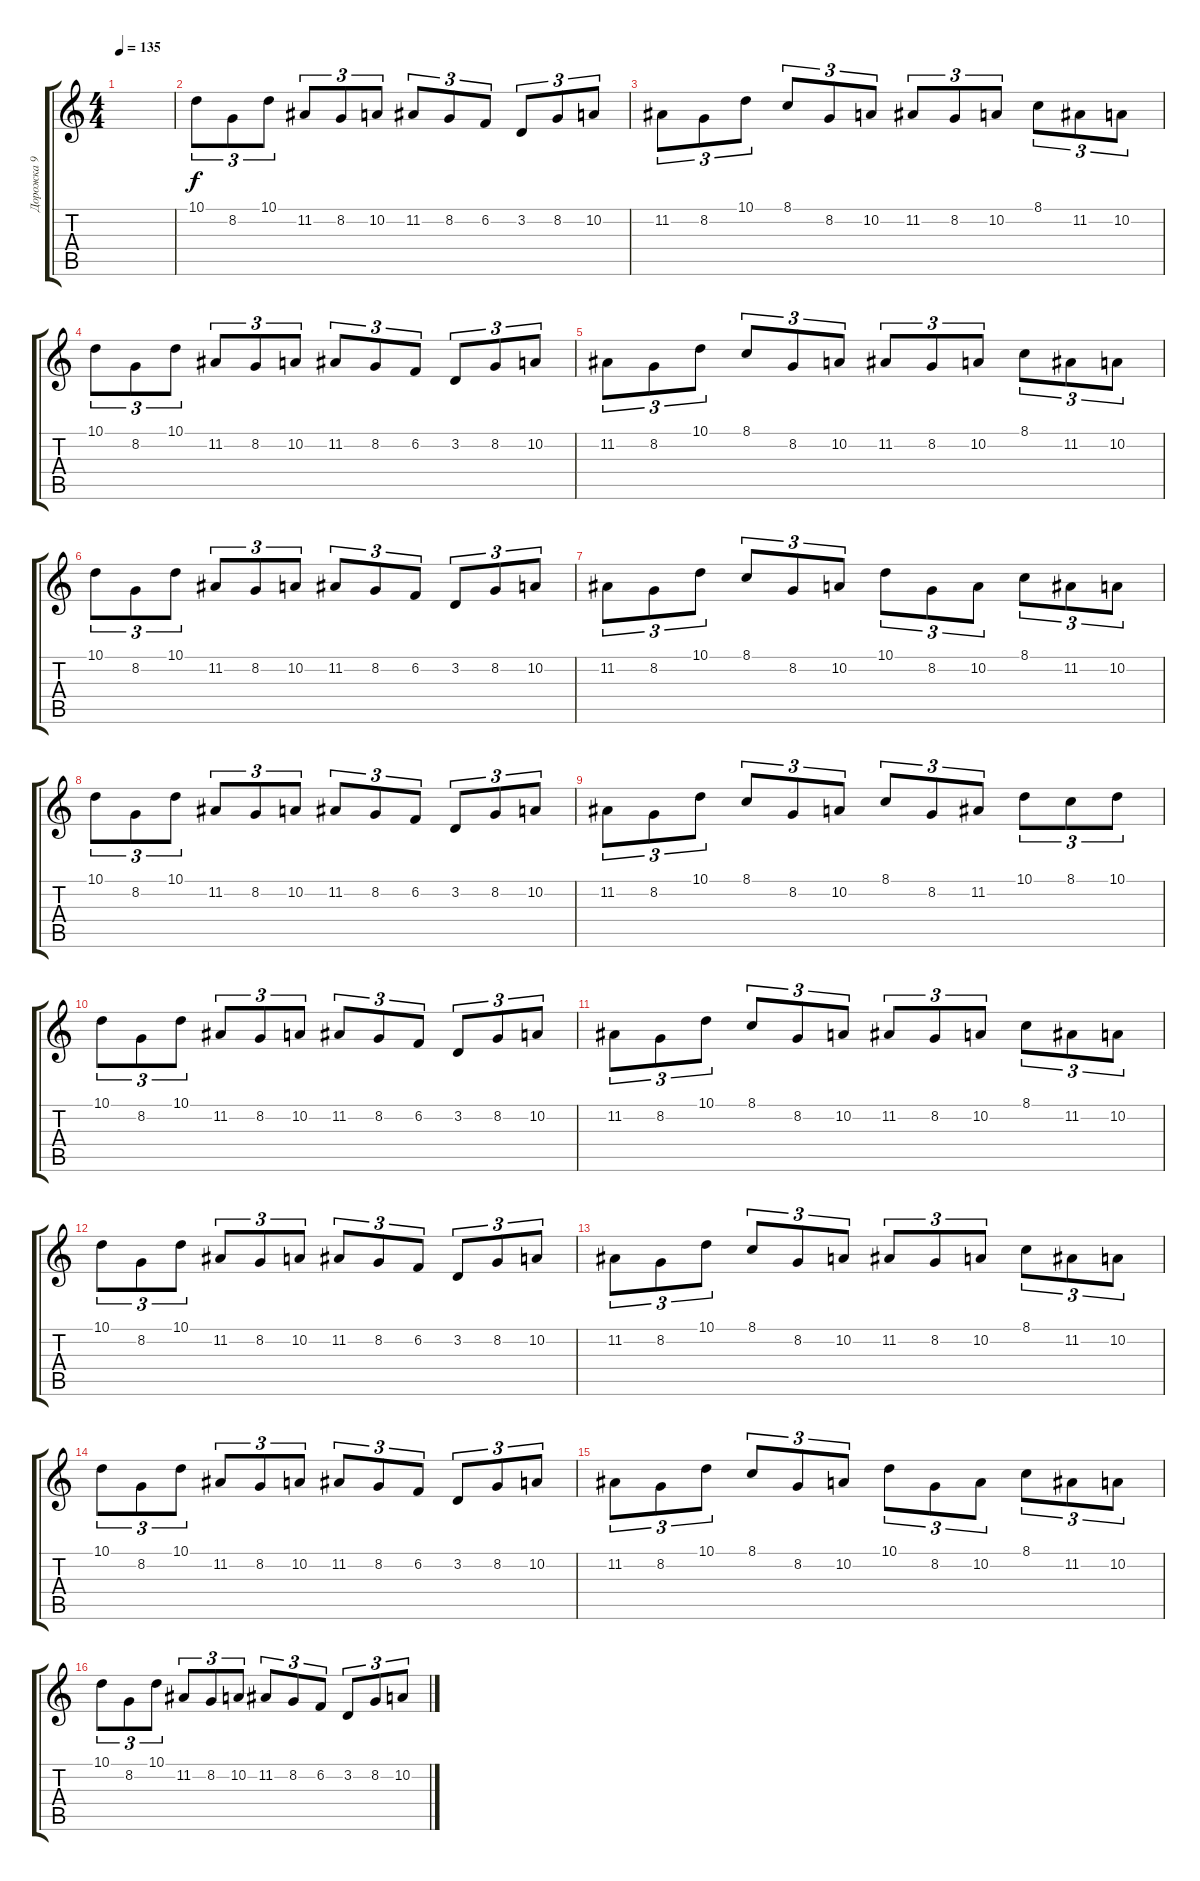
\track ("Дорожка 9" "Дорожка 9") {instrument accordion}
\staff {score tabs}
\tuning (E4 B3 G3 D3 A2 E2) {hide}
\ts (4 4)
\tempo 135
\clef g2
\ks c
|
10.1.8{tu (3 2)} 8.2.8{tu (3 2)} 10.1.8{tu (3 2)} 11.2.8{tu (3 2)} 8.2.8{tu (3 2)} 10.2.8{tu (3 2)} 11.2.8{tu (3 2)} 8.2.8{tu (3 2)} 6.2.8{tu (3 2)} 3.2.8{tu (3 2)} 8.2.8{tu (3 2)} 10.2.8{tu (3 2)} |
11.2.8{tu (3 2)} 8.2.8{tu (3 2)} 10.1.8{tu (3 2)} 8.1.8{tu (3 2)} 8.2.8{tu (3 2)} 10.2.8{tu (3 2)} 11.2.8{tu (3 2)} 8.2.8{tu (3 2)} 10.2.8{tu (3 2)} 8.1.8{tu (3 2)} 11.2.8{tu (3 2)} 10.2.8{tu (3 2)} |
10.1.8{tu (3 2)} 8.2.8{tu (3 2)} 10.1.8{tu (3 2)} 11.2.8{tu (3 2)} 8.2.8{tu (3 2)} 10.2.8{tu (3 2)} 11.2.8{tu (3 2)} 8.2.8{tu (3 2)} 6.2.8{tu (3 2)} 3.2.8{tu (3 2)} 8.2.8{tu (3 2)} 10.2.8{tu (3 2)} |
11.2.8{tu (3 2)} 8.2.8{tu (3 2)} 10.1.8{tu (3 2)} 8.1.8{tu (3 2)} 8.2.8{tu (3 2)} 10.2.8{tu (3 2)} 11.2.8{tu (3 2)} 8.2.8{tu (3 2)} 10.2.8{tu (3 2)} 8.1.8{tu (3 2)} 11.2.8{tu (3 2)} 10.2.8{tu (3 2)} |
10.1.8{tu (3 2)} 8.2.8{tu (3 2)} 10.1.8{tu (3 2)} 11.2.8{tu (3 2)} 8.2.8{tu (3 2)} 10.2.8{tu (3 2)} 11.2.8{tu (3 2)} 8.2.8{tu (3 2)} 6.2.8{tu (3 2)} 3.2.8{tu (3 2)} 8.2.8{tu (3 2)} 10.2.8{tu (3 2)} |
11.2.8{tu (3 2)} 8.2.8{tu (3 2)} 10.1.8{tu (3 2)} 8.1.8{tu (3 2)} 8.2.8{tu (3 2)} 10.2.8{tu (3 2)} 10.1.8{tu (3 2)} 8.2.8{tu (3 2)} 10.2.8{tu (3 2)} 8.1.8{tu (3 2)} 11.2.8{tu (3 2)} 10.2.8{tu (3 2)} |
10.1.8{tu (3 2)} 8.2.8{tu (3 2)} 10.1.8{tu (3 2)} 11.2.8{tu (3 2)} 8.2.8{tu (3 2)} 10.2.8{tu (3 2)} 11.2.8{tu (3 2)} 8.2.8{tu (3 2)} 6.2.8{tu (3 2)} 3.2.8{tu (3 2)} 8.2.8{tu (3 2)} 10.2.8{tu (3 2)} |
11.2.8{tu (3 2)} 8.2.8{tu (3 2)} 10.1.8{tu (3 2)} 8.1.8{tu (3 2)} 8.2.8{tu (3 2)} 10.2.8{tu (3 2)} 8.1.8{tu (3 2)} 8.2.8{tu (3 2)} 11.2.8{tu (3 2)} 10.1.8{tu (3 2)} 8.1.8{tu (3 2)} 10.1.8{tu (3 2)} |
10.1.8{tu (3 2)} 8.2.8{tu (3 2)} 10.1.8{tu (3 2)} 11.2.8{tu (3 2)} 8.2.8{tu (3 2)} 10.2.8{tu (3 2)} 11.2.8{tu (3 2)} 8.2.8{tu (3 2)} 6.2.8{tu (3 2)} 3.2.8{tu (3 2)} 8.2.8{tu (3 2)} 10.2.8{tu (3 2)} |
11.2.8{tu (3 2)} 8.2.8{tu (3 2)} 10.1.8{tu (3 2)} 8.1.8{tu (3 2)} 8.2.8{tu (3 2)} 10.2.8{tu (3 2)} 11.2.8{tu (3 2)} 8.2.8{tu (3 2)} 10.2.8{tu (3 2)} 8.1.8{tu (3 2)} 11.2.8{tu (3 2)} 10.2.8{tu (3 2)} |
10.1.8{tu (3 2)} 8.2.8{tu (3 2)} 10.1.8{tu (3 2)} 11.2.8{tu (3 2)} 8.2.8{tu (3 2)} 10.2.8{tu (3 2)} 11.2.8{tu (3 2)} 8.2.8{tu (3 2)} 6.2.8{tu (3 2)} 3.2.8{tu (3 2)} 8.2.8{tu (3 2)} 10.2.8{tu (3 2)} |
11.2.8{tu (3 2)} 8.2.8{tu (3 2)} 10.1.8{tu (3 2)} 8.1.8{tu (3 2)} 8.2.8{tu (3 2)} 10.2.8{tu (3 2)} 11.2.8{tu (3 2)} 8.2.8{tu (3 2)} 10.2.8{tu (3 2)} 8.1.8{tu (3 2)} 11.2.8{tu (3 2)} 10.2.8{tu (3 2)} |
10.1.8{tu (3 2)} 8.2.8{tu (3 2)} 10.1.8{tu (3 2)} 11.2.8{tu (3 2)} 8.2.8{tu (3 2)} 10.2.8{tu (3 2)} 11.2.8{tu (3 2)} 8.2.8{tu (3 2)} 6.2.8{tu (3 2)} 3.2.8{tu (3 2)} 8.2.8{tu (3 2)} 10.2.8{tu (3 2)} |
11.2.8{tu (3 2)} 8.2.8{tu (3 2)} 10.1.8{tu (3 2)} 8.1.8{tu (3 2)} 8.2.8{tu (3 2)} 10.2.8{tu (3 2)} 10.1.8{tu (3 2)} 8.2.8{tu (3 2)} 10.2.8{tu (3 2)} 8.1.8{tu (3 2)} 11.2.8{tu (3 2)} 10.2.8{tu (3 2)} |
10.1.8{tu (3 2)} 8.2.8{tu (3 2)} 10.1.8{tu (3 2)} 11.2.8{tu (3 2)} 8.2.8{tu (3 2)} 10.2.8{tu (3 2)} 11.2.8{tu (3 2)} 8.2.8{tu (3 2)} 6.2.8{tu (3 2)} 3.2.8{tu (3 2)} 8.2.8{tu (3 2)} 10.2.8{tu (3 2)}
